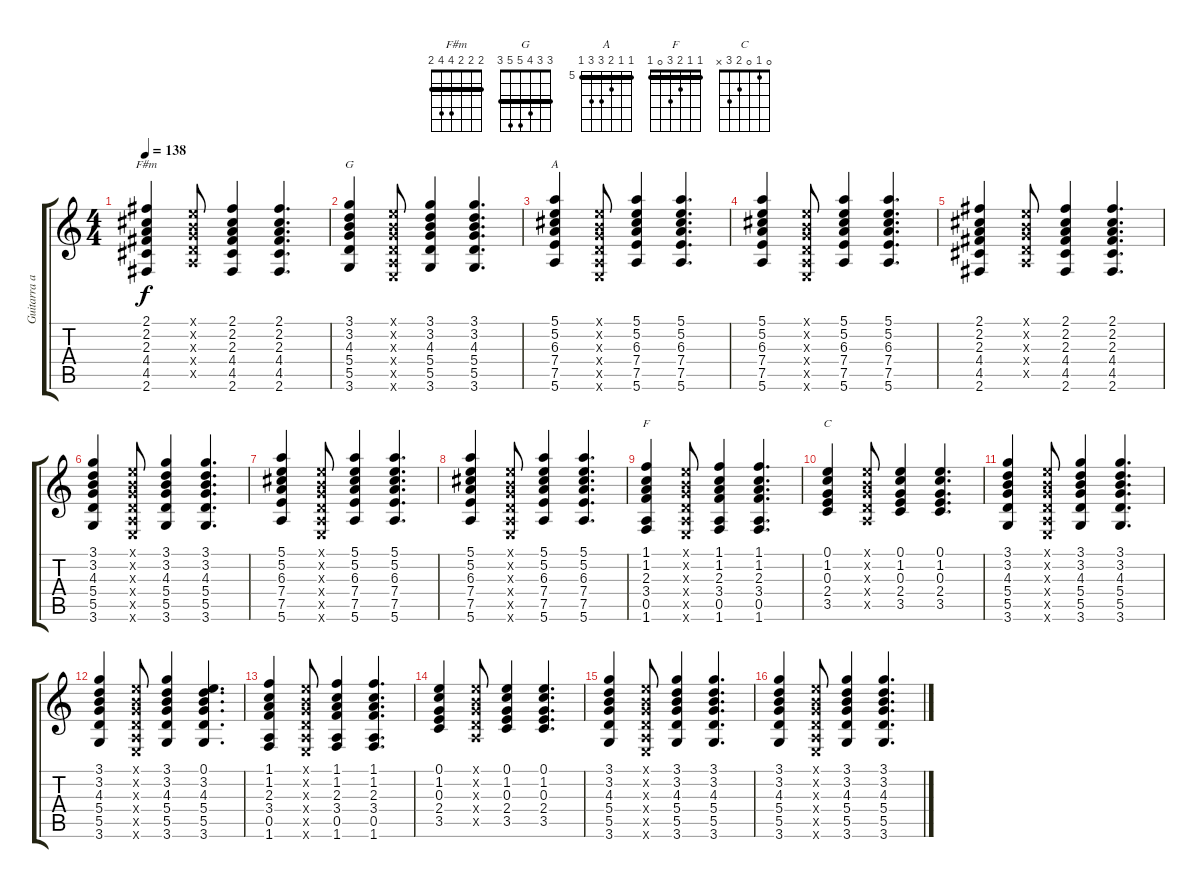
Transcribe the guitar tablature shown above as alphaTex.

\track ("Guitarra acustica" "Guitarra a") {instrument acousticguitarsteel}
\staff {score tabs}
\tuning (E4 B3 G3 D3 A2 E2) {hide}
\chord ("F#m" 2 2 2 4 4 2) {barre 2}
\chord ("G" 3 3 4 5 5 3) {barre 3}
\chord ("A" 5 5 6 7 7 5) {firstfret 5 barre 5}
\chord ("F" 1 1 2 3 0 1) {barre 1}
\chord ("C" 0 1 0 2 3 x)
\ts (4 4)
\tempo 138
\clef g2
\ks c
(2.1 2.2 2.3 4.4 4.5 2.6).4{ch "F#m" dy f} (0.1{x} 0.2{x} 0.3{x} 0.4{x} 0.5{x}).8 (2.1 2.2 2.3 4.4 4.5 2.6).4 (2.1 2.2 2.3 4.4 4.5 2.6).4{d} |
(3.1 3.2 4.3 5.4 5.5 3.6).4{ch "G"} (0.1{x} 0.2{x} 0.3{x} 0.4{x} 0.5{x} 0.6{x}).8 (3.1 3.2 4.3 5.4 5.5 3.6).4 (3.1 3.2 4.3 5.4 5.5 3.6).4{d} |
(5.1 5.2 6.3 7.4 7.5 5.6).4{ch "A"} (0.1{x} 0.2{x} 0.3{x} 0.4{x} 0.5{x} 0.6{x}).8 (5.1 5.2 6.3 7.4 7.5 5.6).4 (5.1 5.2 6.3 7.4 7.5 5.6).4{d} |
(5.1 5.2 6.3 7.4 7.5 5.6).4 (0.1{x} 0.2{x} 0.3{x} 0.4{x} 0.5{x} 0.6{x}).8 (5.1 5.2 6.3 7.4 7.5 5.6).4 (5.1 5.2 6.3 7.4 7.5 5.6).4{d} |
(2.1 2.2 2.3 4.4 4.5 2.6).4 (0.1{x} 0.2{x} 0.3{x} 0.4{x} 0.5{x}).8 (2.1 2.2 2.3 4.4 4.5 2.6).4 (2.1 2.2 2.3 4.4 4.5 2.6).4{d} |
(3.1 3.2 4.3 5.4 5.5 3.6).4 (0.1{x} 0.2{x} 0.3{x} 0.4{x} 0.5{x} 0.6{x}).8 (3.1 3.2 4.3 5.4 5.5 3.6).4 (3.1 3.2 4.3 5.4 5.5 3.6).4{d} |
(5.1 5.2 6.3 7.4 7.5 5.6).4 (0.1{x} 0.2{x} 0.3{x} 0.4{x} 0.5{x} 0.6{x}).8 (5.1 5.2 6.3 7.4 7.5 5.6).4 (5.1 5.2 6.3 7.4 7.5 5.6).4{d} |
(5.1 5.2 6.3 7.4 7.5 5.6).4 (0.1{x} 0.2{x} 0.3{x} 0.4{x} 0.5{x} 0.6{x}).8 (5.1 5.2 6.3 7.4 7.5 5.6).4 (5.1 5.2 6.3 7.4 7.5 5.6).4{d} |
(1.1 1.2 2.3 3.4 0.5 1.6).4{ch "F"} (0.1{x} 0.2{x} 0.3{x} 0.4{x} 0.5{x} 0.6{x}).8 (1.1 1.2 2.3 3.4 0.5 1.6).4 (1.1 1.2 2.3 3.4 0.5 1.6).4{d} |
(0.1 1.2 0.3 2.4 3.5).4{ch "C"} (0.1{x} 0.2{x} 0.3{x} 0.4{x} 0.5{x}).8 (0.1 1.2 0.3 2.4 3.5).4 (0.1 1.2 0.3 2.4 3.5).4{d} |
(3.1 3.2 4.3 5.4 5.5 3.6).4 (0.1{x} 0.2{x} 0.3{x} 0.4{x} 0.5{x} 0.6{x}).8 (3.1 3.2 4.3 5.4 5.5 3.6).4 (3.1 3.2 4.3 5.4 5.5 3.6).4{d} |
(3.1 3.2 4.3 5.4 5.5 3.6).4 (0.1{x} 0.2{x} 0.3{x} 0.4{x} 0.5{x} 0.6{x}).8 (3.1 3.2 4.3 5.4 5.5 3.6).4 (0.1 3.2 4.3 5.4 5.5 3.6).4{d} |
(1.1 1.2 2.3 3.4 0.5 1.6).4 (0.1{x} 0.2{x} 0.3{x} 0.4{x} 0.5{x} 0.6{x}).8 (1.1 1.2 2.3 3.4 0.5 1.6).4 (1.1 1.2 2.3 3.4 0.5 1.6).4{d} |
(0.1 1.2 0.3 2.4 3.5).4 (0.1{x} 0.2{x} 0.3{x} 0.4{x} 0.5{x}).8 (0.1 1.2 0.3 2.4 3.5).4 (0.1 1.2 0.3 2.4 3.5).4{d} |
(3.1 3.2 4.3 5.4 5.5 3.6).4 (0.1{x} 0.2{x} 0.3{x} 0.4{x} 0.5{x} 0.6{x}).8 (3.1 3.2 4.3 5.4 5.5 3.6).4 (3.1 3.2 4.3 5.4 5.5 3.6).4{d} |
(3.1 3.2 4.3 5.4 5.5 3.6).4 (0.1{x} 0.2{x} 0.3{x} 0.4{x} 0.5{x} 0.6{x}).8 (3.1 3.2 4.3 5.4 5.5 3.6).4 (3.1 3.2 4.3 5.4 5.5 3.6).4{d}
